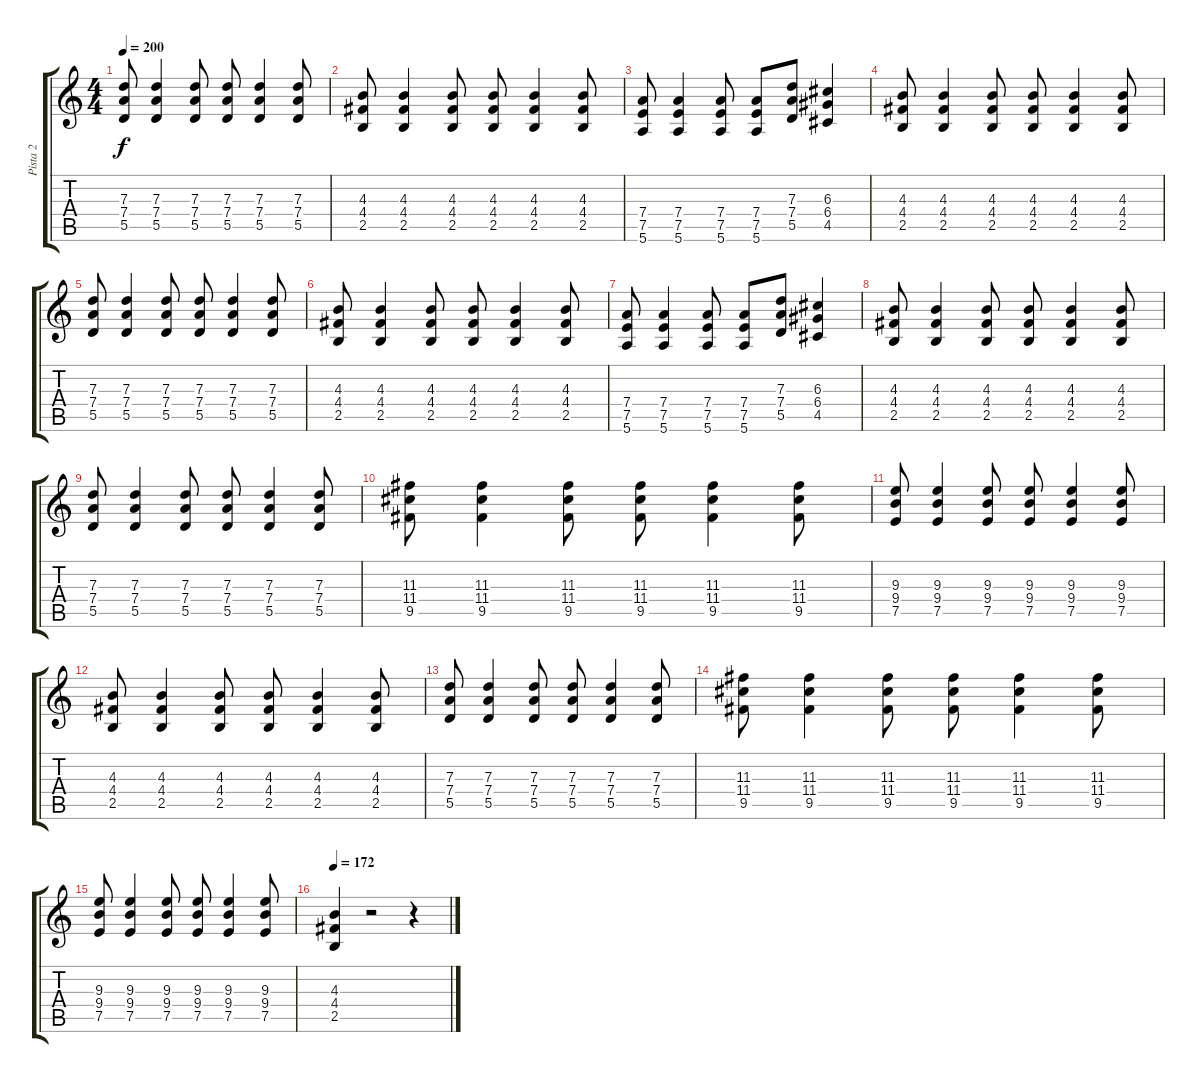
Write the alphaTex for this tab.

\track ("Pista 2" "Pista 2") {instrument overdrivenguitar}
\staff {score tabs}
\tuning (E4 B3 G3 D3 A2 E2) {hide}
\ts (4 4)
\tempo 200
\clef g2
\ks c
(7.3 7.4 5.5).8{dy f} (7.3 7.4 5.5).4 (7.3 7.4 5.5).8 (7.3 7.4 5.5).8 (7.3 7.4 5.5).4 (7.3 7.4 5.5).8 |
(4.3 4.4 2.5).8 (4.3 4.4 2.5).4 (4.3 4.4 2.5).8 (4.3 4.4 2.5).8 (4.3 4.4 2.5).4 (4.3 4.4 2.5).8 |
(7.4 7.5 5.6).8 (7.4 7.5 5.6).4 (7.4 7.5 5.6).8 (7.4 7.5 5.6).8 (7.3 7.4 5.5).8 (6.3 6.4 4.5).4 |
(4.3 4.4 2.5).8 (4.3 4.4 2.5).4 (4.3 4.4 2.5).8 (4.3 4.4 2.5).8 (4.3 4.4 2.5).4 (4.3 4.4 2.5).8 |
(7.3 7.4 5.5).8 (7.3 7.4 5.5).4 (7.3 7.4 5.5).8 (7.3 7.4 5.5).8 (7.3 7.4 5.5).4 (7.3 7.4 5.5).8 |
(4.3 4.4 2.5).8 (4.3 4.4 2.5).4 (4.3 4.4 2.5).8 (4.3 4.4 2.5).8 (4.3 4.4 2.5).4 (4.3 4.4 2.5).8 |
(7.4 7.5 5.6).8 (7.4 7.5 5.6).4 (7.4 7.5 5.6).8 (7.4 7.5 5.6).8 (7.3 7.4 5.5).8 (6.3 6.4 4.5).4 |
(4.3 4.4 2.5).8 (4.3 4.4 2.5).4 (4.3 4.4 2.5).8 (4.3 4.4 2.5).8 (4.3 4.4 2.5).4 (4.3 4.4 2.5).8 |
(7.3 7.4 5.5).8 (7.3 7.4 5.5).4 (7.3 7.4 5.5).8 (7.3 7.4 5.5).8 (7.3 7.4 5.5).4 (7.3 7.4 5.5).8 |
(11.3 11.4 9.5).8 (11.3 11.4 9.5).4 (11.3 11.4 9.5).8 (11.3 11.4 9.5).8 (11.3 11.4 9.5).4 (11.3 11.4 9.5).8 |
(9.3 9.4 7.5).8 (9.3 9.4 7.5).4 (9.3 9.4 7.5).8 (9.3 9.4 7.5).8 (9.3 9.4 7.5).4 (9.3 9.4 7.5).8 |
(4.3 4.4 2.5).8 (4.3 4.4 2.5).4 (4.3 4.4 2.5).8 (4.3 4.4 2.5).8 (4.3 4.4 2.5).4 (4.3 4.4 2.5).8 |
(7.3 7.4 5.5).8 (7.3 7.4 5.5).4 (7.3 7.4 5.5).8 (7.3 7.4 5.5).8 (7.3 7.4 5.5).4 (7.3 7.4 5.5).8 |
(11.3 11.4 9.5).8 (11.3 11.4 9.5).4 (11.3 11.4 9.5).8 (11.3 11.4 9.5).8 (11.3 11.4 9.5).4 (11.3 11.4 9.5).8 |
(9.3 9.4 7.5).8 (9.3 9.4 7.5).4 (9.3 9.4 7.5).8 (9.3 9.4 7.5).8 (9.3 9.4 7.5).4 (9.3 9.4 7.5).8 |
\tempo 172
(4.3 4.4 2.5).4 r.2 r.4
